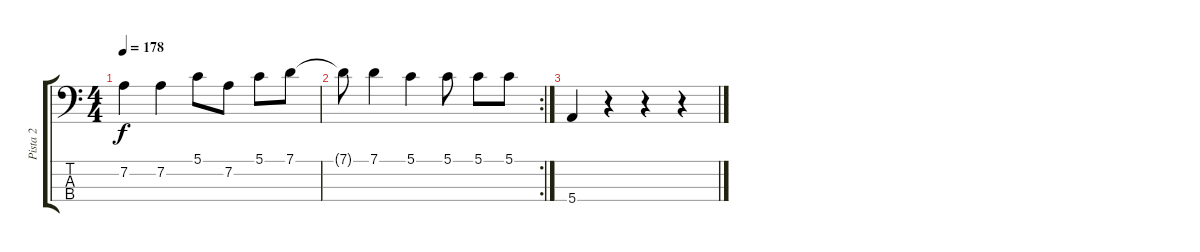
\track ("Pista 2" "Pista 2") {instrument electricbasspick}
\staff {score tabs}
\tuning (G2 D2 A1 E1) {hide}
\ts (4 4)
\tempo 178
\clef f4
\ks c
7.2.4{dy f} 7.2.4 5.1.8 7.2.8 5.1.8 7.1.8 |
\rc 2
7.1{t}.8 7.1.4 5.1.4 5.1.8 5.1.8 5.1.8 |
5.4.4 r.4 r.4 r.4
